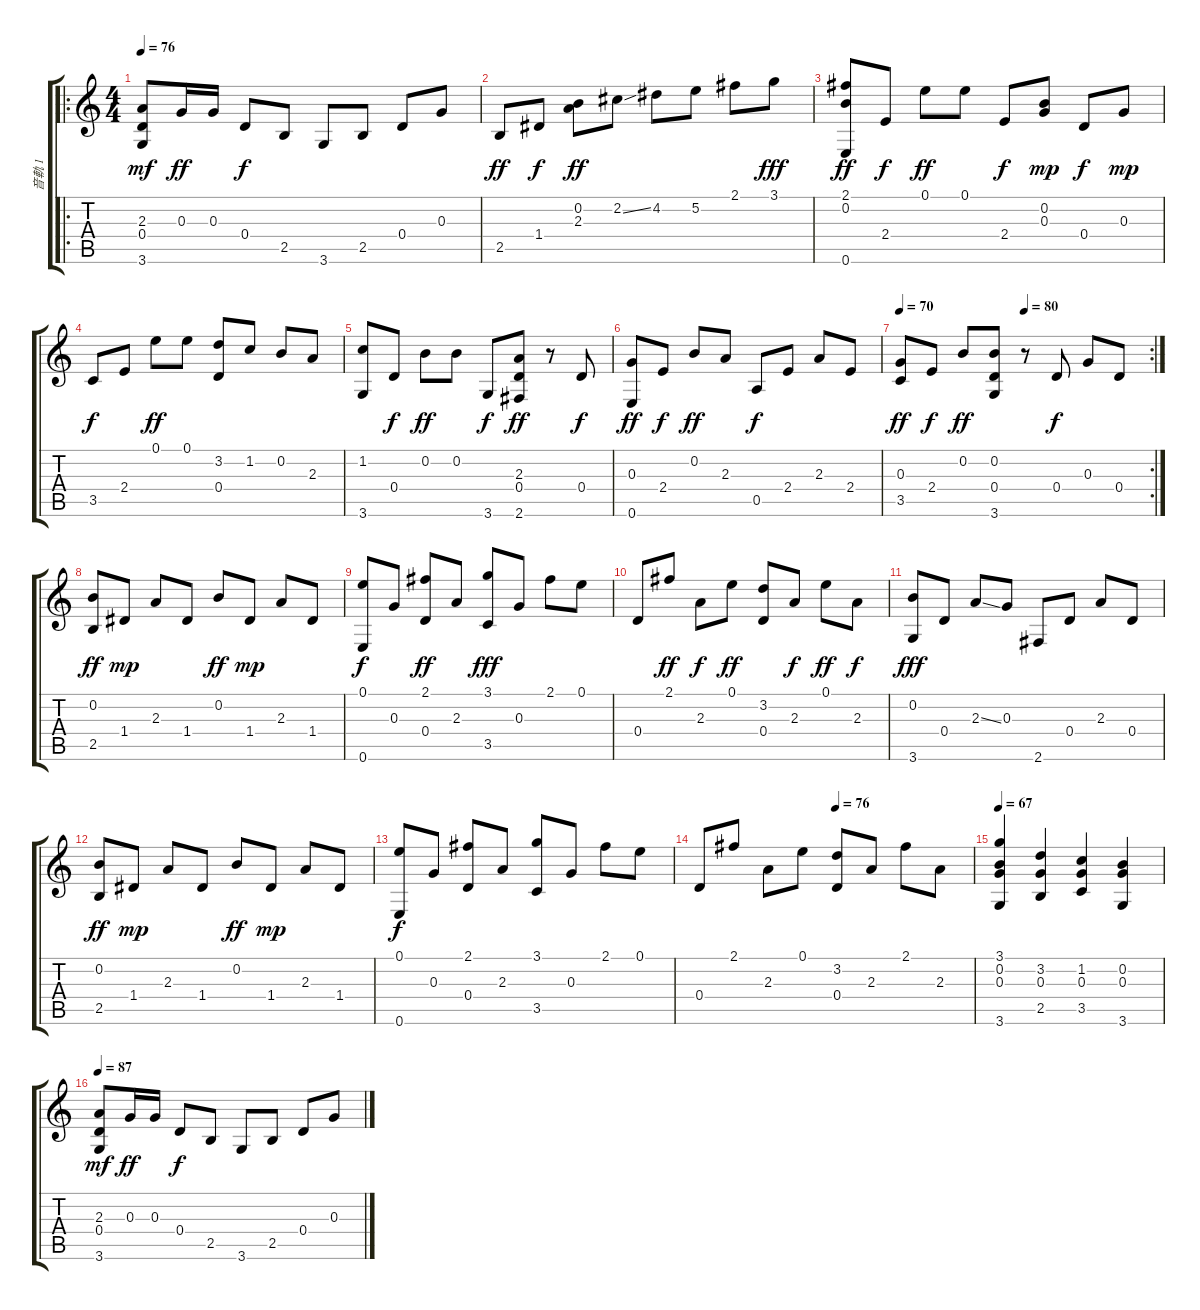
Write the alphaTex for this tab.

\track ("音軌 1" "音軌 1") {instrument acousticguitarsteel}
\staff {score tabs}
\tuning (E4 B3 G3 D3 A2 E2) {hide}
\ro
\ts (4 4)
\tempo 76
\clef g2
\ks c
(2.3 0.4 3.6).8{dy mf instrument acousticguitarsteel} 0.3.16{dy ff} 0.3.16 0.4.8{dy f} 2.5.8 3.6.8 2.5.8 0.4.8 0.3.8 |
2.5.8{dy ff} 1.4.8{dy f} (0.2 2.3).8{dy ff} 2.2{ss}.8 4.2.8 5.2.8 2.1.8 3.1.8{dy fff} |
(2.1 0.2 0.6).8{dy ff} 2.4.8{dy f} 0.1.8{dy ff} 0.1.8 2.4.8{dy f} (0.2 0.3).8{dy mp} 0.4.8{dy f} 0.3.8{dy mp} |
3.5.8{dy f} 2.4.8 0.1.8{dy ff} 0.1.8 (3.2 0.4).8 1.2.8 0.2.8 2.3.8 |
(1.2 3.6).8 0.4.8{dy f} 0.2.8{dy ff} 0.2.8 3.6.8{dy f} (2.3 0.4 2.6).8{dy ff} r.8 0.4.8{dy f} |
(0.3 0.6).8{dy ff} 2.4.8{dy f} 0.2.8{dy ff} 2.3.8 0.5.8{dy f} 2.4.8 2.3.8 2.4.8 |
\rc 2
\tempo 70
\tempo (80 0.5)
(0.3 3.5).8{dy ff} 2.4.8{dy f} 0.2.8{dy ff} (0.2 0.4 3.6).8 r.8 0.4.8{dy f} 0.3.8 0.4.8 |
(0.2 2.5).8{dy ff} 1.4.8{dy mp} 2.3.8 1.4.8 0.2.8{dy ff} 1.4.8{dy mp} 2.3.8 1.4.8 |
(0.1 0.6).8{dy f} 0.3.8 (2.1 0.4).8{dy ff} 2.3.8 (3.1 3.5).8{dy fff} 0.3.8 2.1.8 0.1.8 |
0.4.8 2.1.8{dy ff} 2.3.8{dy f} 0.1.8{dy ff} (3.2 0.4).8 2.3.8{dy f} 0.1.8{dy ff} 2.3.8{dy f} |
(0.2 3.6).8{dy fff} 0.4.8 2.3{ss}.8 0.3.8 2.6.8 0.4.8 2.3.8 0.4.8 |
(0.2 2.5).8{dy ff} 1.4.8{dy mp} 2.3.8 1.4.8 0.2.8{dy ff} 1.4.8{dy mp} 2.3.8 1.4.8 |
(0.1 0.6).8{dy f} 0.3.8 (2.1 0.4).8 2.3.8 (3.1 3.5).8 0.3.8 2.1.8 0.1.8 |
\tempo (76 0.5)
0.4.8 2.1.8 2.3.8 0.1.8 (3.2 0.4).8 2.3.8 2.1.8 2.3.8 |
\tempo 67
(3.1 0.2 0.3 3.6).4 (3.2 0.3 2.5).4 (1.2 0.3 3.5).4 (0.2 0.3 3.6).4 |
\tempo 87
(2.3 0.4 3.6).8{dy mf} 0.3.16{dy ff} 0.3.16 0.4.8{dy f} 2.5.8 3.6.8 2.5.8 0.4.8 0.3.8
